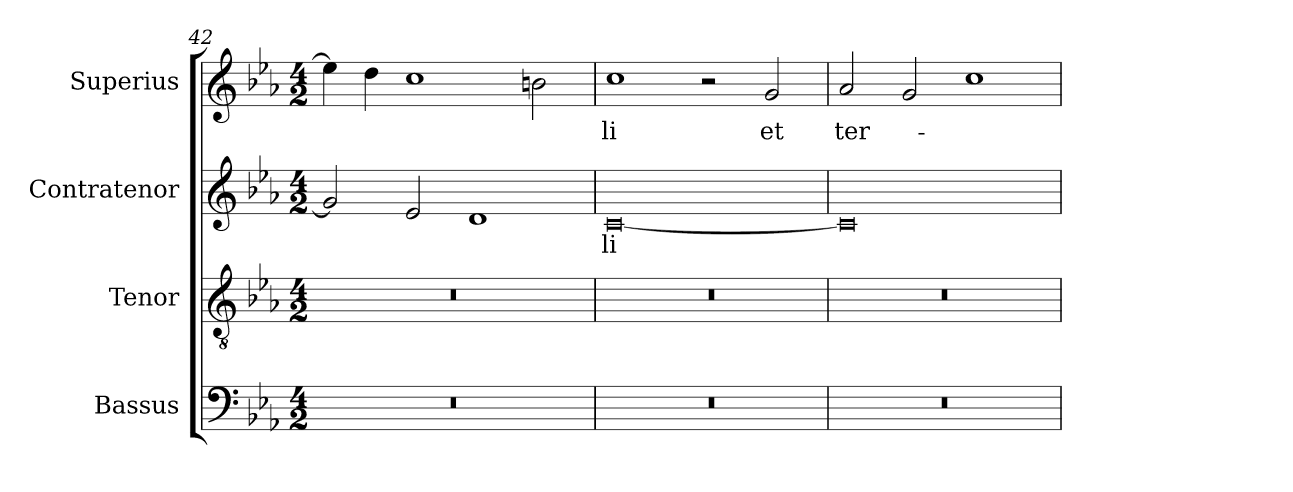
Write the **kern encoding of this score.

**kern	**kern	**kern	**text	**kern	**text
*part4	*part3	*part2	*part2	*part1	*part1
*staff4	*staff3	*staff2	*staff2	*staff1	*staff1
*I"Bassus	*I"Tenor	*I"Contratenor	*	*I"Superius	*
*I'B.	*I'T.	*	*	*	*
*clefF4	*clefGv2	*clefG2	*	*clefG2	*
*	*ITrd7c12	*ITrd7c12	*	*	*
*k[b-e-a-]	*k[b-e-a-]	*k[b-e-a-]	*	*k[b-e-a-]	*
*E-:	*E-:	*E-:	*	*E-:	*
*M4/2	*M4/2	*M4/2	*	*M4/2	*
=42	=42	=42	=42	=42	=42
!LO:N:vis=1	!LO:N:vis=1	!	!	!	!
0r	0r	2Gi/]	.	4ee-i\]	.
.	.	.	.	4ddi\	.
.	.	2E-i/	.	1cci	.
.	.	1Di	.	.	.
.	.	.	.	2bi\	.
=43	=43	=43	=43	=43	=43
!LO:N:vis=1	!LO:N:vis=1	!	!	!	!
!	!	!	!LO:LY:b:color=#000000	!	!
!	!	!	!	!	!LO:LY:b:color=#000000
0r	0r	[<0Ci	-li	1cci	-li
.	.	.	.	2r	.
!	!	!	!	!	!LO:LY:b:color=#000000
.	.	.	.	2gi/	et
=44	=44	=44	=44	=44	=44
!LO:N:vis=1	!LO:N:vis=1	!	!	!	!
!	!	!	!	!	!LO:LY:b:color=#000000
0r	0r	0Ci]	.	2a-i/	ter-
.	.	.	.	2gi/	.
.	.	.	.	1cci	.
=	=	=	=	=	=
*-	*-	*-	*-	*-	*-
